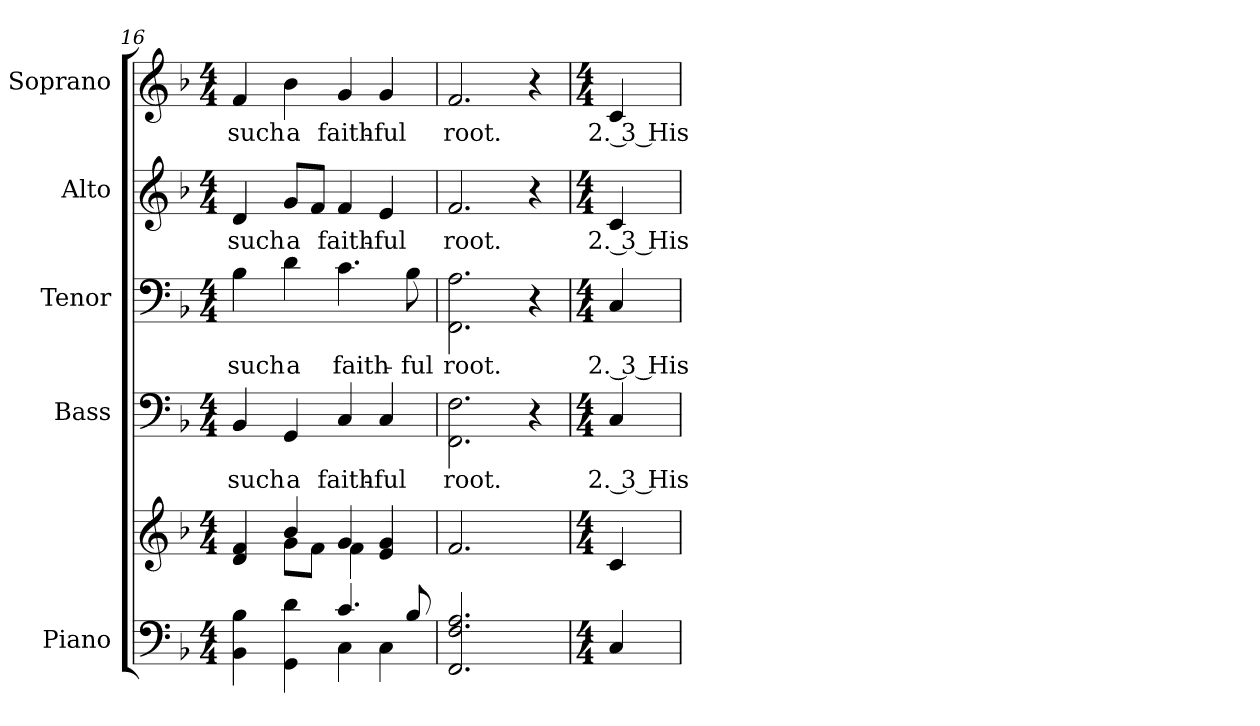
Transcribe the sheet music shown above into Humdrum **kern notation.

**kern	**kern	**kern	**text	**kern	**text	**kern	**text	**kern	**text
*part5	*part5	*part4	*part4	*part3	*part3	*part2	*part2	*part1	*part1
*staff6	*staff5	*staff4	*staff4	*staff3	*staff3	*staff2	*staff2	*staff1	*staff1
*I"Piano	*	*I"Bass	*	*I"Tenor	*	*I"Alto	*	*I"Soprano	*
*I'Pno.	*	*I'B.	*	*I'T.	*	*I'A.	*	*I'S.	*
*clefF4	*clefG2	*clefF4	*	*clefF4	*	*clefG2	*	*clefG2	*
*k[b-]	*k[b-]	*k[b-]	*	*k[b-]	*	*k[b-]	*	*k[b-]	*
*F:	*F:	*F:	*	*F:	*	*F:	*	*F:	*
*M4/4	*M4/4	*M4/4	*	*M4/4	*	*M4/4	*	*M4/4	*
=16	=16	=16	=16	=16	=16	=16	=16	=16	=16
*^	*^	*	*	*	*	*	*	*	*
!	!	!	!	!	!LO:LY:b:color=#000000	!	!	!	!	!	!
!	!	!	!	!	!	!	!LO:LY:b:color=#000000	!	!	!	!
!	!	!	!	!	!	!	!	!	!LO:LY:b:color=#000000	!	!
!	!	!	!	!	!	!	!	!	!	!	!LO:LY:b:color=#000000
4BB-i\ 4B-i	2ryy	4di/ 4fi	4ryy	4BB-i/	such	4B-i\	such	4di/	such	4fi/	such
!	!	!	!	!	!LO:LY:b:color=#000000	!	!	!	!	!	!
!	!	!	!	!	!	!	!LO:LY:b:color=#000000	!	!	!	!
!	!	!	!	!	!	!	!	!	!LO:LY:b:color=#000000	!	!
!	!	!	!	!	!	!	!	!	!	!	!LO:LY:b:color=#000000
4GGi\ 4di	.	4b-i/	8gi\L	4GGi/	a	4di\	a	8gi/L	a	4b-i\	a
.	.	.	8fi\J	.	.	.	.	8fi/J	.	.	.
!	!	!	!	!	!LO:LY:b:color=#000000	!	!	!	!	!	!
!	!	!	!	!	!	!	!LO:LY:b:color=#000000	!	!	!	!
!	!	!	!	!	!	!	!	!	!LO:LY:b:color=#000000	!	!
!	!	!	!	!	!	!	!	!	!	!	!LO:LY:b:color=#000000
4.ci/	4Ci\	4gi/	4fi\	4Ci/	faith-	4.ci\	faith-	4fi/	faith-	4gi/	faith-
!	!	!	!	!	!LO:LY:b:color=#000000	!	!	!	!	!	!
!	!	!	!	!	!	!	!	!	!LO:LY:b:color=#000000	!	!
!	!	!	!	!	!	!	!	!	!	!	!LO:LY:b:color=#000000
.	4Ci\	4ei/ 4gi	4ryy	4Ci/	-ful	.	.	4ei/	-ful	4gi/	-ful
!	!	!	!	!	!	!	!LO:LY:b:color=#000000	!	!	!	!
8B-i/	.	.	.	.	.	8B-i\	-ful	.	.	.	.
*v	*v	*	*	*	*	*	*	*	*	*	*
*	*v	*v	*	*	*	*	*	*	*	*
!!LO:PB:g=z
=17	=17	=17	=17	=17	=17	=17	=17	=17	=17
!	!	!	!LO:LY:b:color=#000000	!	!	!	!	!	!
!	!	!	!	!	!LO:LY:b:color=#000000	!	!	!	!
!	!	!	!	!	!	!	!LO:LY:b:color=#000000	!	!
!	!	!	!	!	!	!	!	!	!LO:LY:b:color=#000000
2.FFi/ 2.Fi 2.Ai	2.fi/	2.FFi\ 2.Fi	root.	2.FFi\ 2.Ai	root.	2.fi/	root.	2.fi/	root.
4ryy	4ryy	4r	.	4r	.	4r	.	4r	.
=18	=18	=18	=18	=18	=18	=18	=18	=18	=18
*M4/4	*M4/4	*M4/4	*	*M4/4	*	*M4/4	*	*M4/4	*
!	!	!	!LO:LY:b:color=#000000	!	!	!	!	!	!
!	!	!	!	!	!LO:LY:b:color=#000000	!	!	!	!
!	!	!	!	!	!	!	!LO:LY:b:color=#000000	!	!
!	!	!	!	!	!	!	!	!	!LO:LY:b:color=#000000
4Ci/	4ci/	4Ci/	2. 3 His	4Ci/	2. 3 His	4ci/	2. 3 His	4ci/	2. 3 His
=	=	=	=	=	=	=	=	=	=
*-	*-	*-	*-	*-	*-	*-	*-	*-	*-
